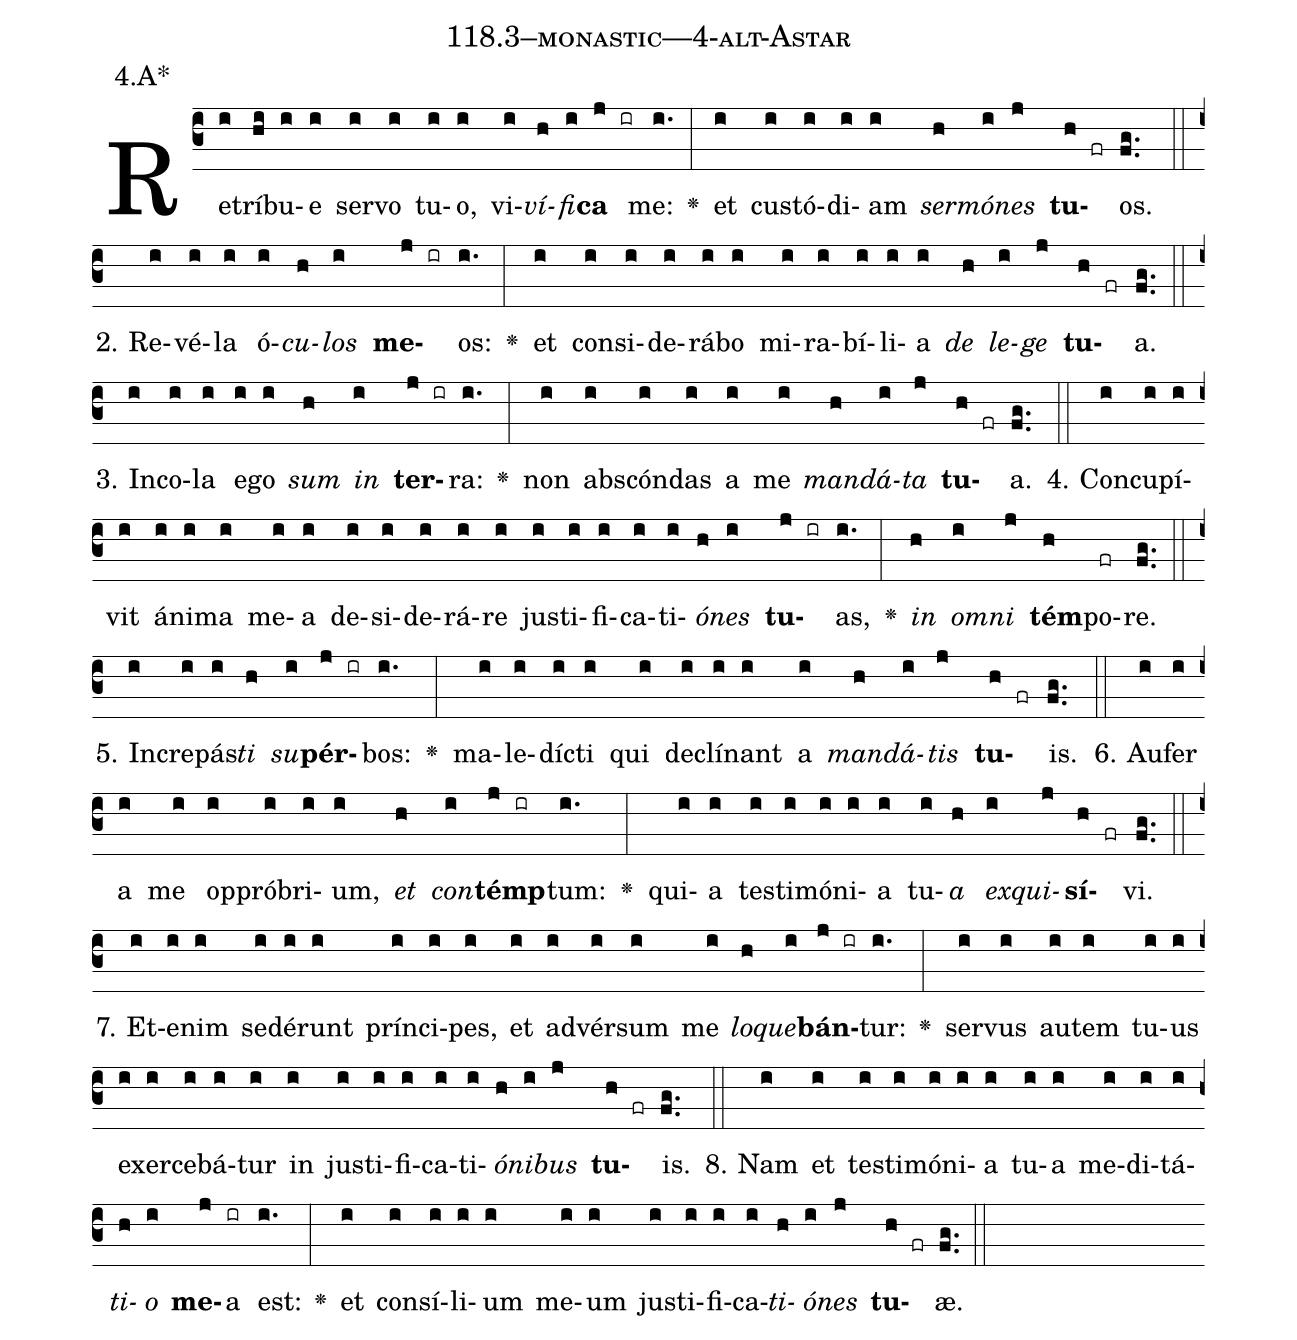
name: 118.3--monastic---4-alt-Astar;
annotation: 4.A*;
%%
(c3)Re(i)trí(hi)bu(i)e(i) ser(i)vo(i) tu(i)o,(i) vi(i)<i>ví</i>(h)<i>fi</i>(i)<b>ca</b>(j ir) me:(i.) <v>\greheightstar</v>(:) et(i) cus(i)tó(i)di(i)am(i) <i>ser</i>(h)<i>mó</i>(i)<i>nes</i>(j) <b>tu</b>(h fr)os.(fg..) (::)
2. Re(i)vé(i)la(i) ó(i)<i>cu</i>(h)<i>los</i>(i) <b>me</b>(j ir)os:(i.) <v>\greheightstar</v>(:) et(i) con(i)si(i)de(i)rá(i)bo(i) mi(i)ra(i)bí(i)li(i)a(i) <i>de</i>(h) <i>le</i>(i)<i>ge</i>(j) <b>tu</b>(h fr)a.(fg..) (::)
3. In(i)co(i)la(i) e(i)go(i) <i>sum</i>(h) <i>in</i>(i) <b>ter</b>(j ir)ra:(i.) <v>\greheightstar</v>(:) non(i) abs(i)cón(i)das(i) a(i) me(i) <i>man</i>(h)<i>dá</i>(i)<i>ta</i>(j) <b>tu</b>(h fr)a.(fg..) (::)
4. Con(i)cu(i)pí(i)vit(i) á(i)ni(i)ma(i) me(i)a(i) de(i)si(i)de(i)rá(i)re(i) jus(i)ti(i)fi(i)ca(i)ti(i)<i>ó</i>(h)<i>nes</i>(i) <b>tu</b>(j ir)as,(i.) <v>\greheightstar</v>(:) <i>in</i>(h) <i>om</i>(i)<i>ni</i>(j) <b>tém</b>(h)po(fr)re.(fg..) (::)
5. In(i)cre(i)pás(i)<i>ti</i>(h) <i>su</i>(i)<b>pér</b>(j ir)bos:(i.) <v>\greheightstar</v>(:) ma(i)le(i)díc(i)ti(i) qui(i) de(i)clí(i)nant(i) a(i) <i>man</i>(h)<i>dá</i>(i)<i>tis</i>(j) <b>tu</b>(h fr)is.(fg..) (::)
6. Au(i)fer(i) a(i) me(i) op(i)pró(i)bri(i)um,(i) <i>et</i>(h) <i>con</i>(i)<b>témp</b>(j ir)tum:(i.) <v>\greheightstar</v>(:) qui(i)a(i) tes(i)ti(i)mó(i)ni(i)a(i) tu(i)<i>a</i>(h) <i>ex</i>(i)<i>qui</i>(j)<b>sí</b>(h fr)vi.(fg..) (::)
7. Et(i)e(i)nim(i) se(i)dé(i)runt(i) prín(i)ci(i)pes,(i) et(i) ad(i)vér(i)sum(i) me(i) <i>lo</i>(h)<i>que</i>(i)<b>bán</b>(j ir)tur:(i.) <v>\greheightstar</v>(:) ser(i)vus(i) au(i)tem(i) tu(i)us(i) ex(i)er(i)ce(i)bá(i)tur(i) in(i) jus(i)ti(i)fi(i)ca(i)ti(i)<i>ó</i>(h)<i>ni</i>(i)<i>bus</i>(j) <b>tu</b>(h fr)is.(fg..) (::)
8. Nam(i) et(i) tes(i)ti(i)mó(i)ni(i)a(i) tu(i)a(i) me(i)di(i)tá(i)<i>ti</i>(h)<i>o</i>(i) <b>me</b>(j)a(ir) est:(i.) <v>\greheightstar</v>(:) et(i) con(i)sí(i)li(i)um(i) me(i)um(i) jus(i)ti(i)fi(i)ca(i)<i>ti</i>(h)<i>ó</i>(i)<i>nes</i>(j) <b>tu</b>(h fr)æ.(fg..) (::)
